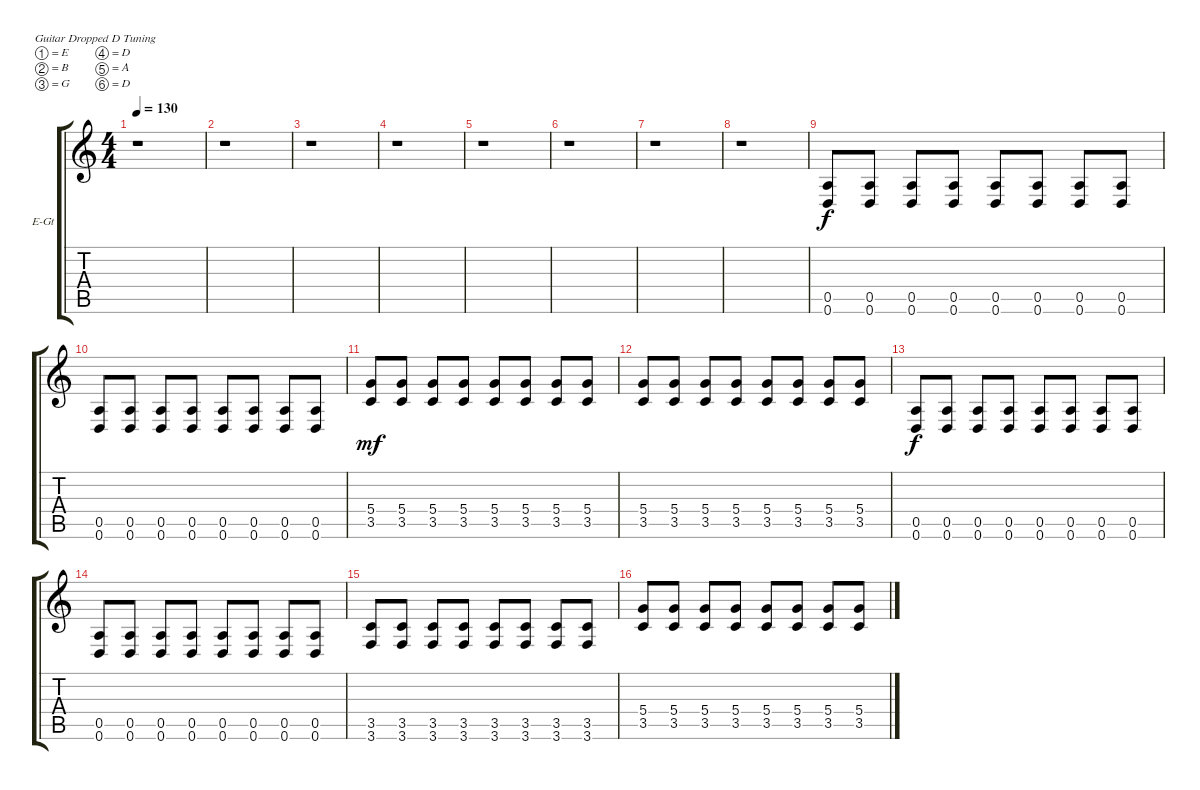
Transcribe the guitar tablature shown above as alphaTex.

\defaultSystemsLayout 4
\bracketExtendMode groupsimilarinstruments
\firstSystemTrackNameOrientation horizontal
\otherSystemsTrackNameOrientation horizontal
\track ("Electric Guitar" "E-Gt") {instrument distortionguitar}
\staff {score tabs}
\tuning (E4 B3 G3 D3 A2 D2)
\ts (4 4)
\tempo 130
\clef g2
\scale
0.333333
\ks c
r.1{dy f} |
\scale
0.333333 r.1 |
\scale
0.333333 r.1 |
\scale
0.333333 r.1 |
\scale
0.333333 r.1 |
\scale
0.333333 r.1 |
\scale
0.333333 r.1 |
\scale
0.333333 r.1 |
\scale
0.333333 (0.5 0.6).8 (0.5 0.6).8 (0.5 0.6).8 (0.5 0.6).8 (0.5 0.6).8 (0.5 0.6).8 (0.5 0.6).8 (0.5 0.6).8 |
\scale
0.333333 (0.5 0.6).8 (0.5 0.6).8 (0.5 0.6).8 (0.5 0.6).8 (0.5 0.6).8 (0.5 0.6).8 (0.5 0.6).8 (0.5 0.6).8 |
\scale
0.333333 (3.5 5.4).8{dy mf} (3.5 5.4).8 (3.5 5.4).8 (3.5 5.4).8 (3.5 5.4).8 (3.5 5.4).8 (3.5 5.4).8 (3.5 5.4).8 |
\scale
0.333333 (3.5 5.4).8 (3.5 5.4).8 (3.5 5.4).8 (3.5 5.4).8 (3.5 5.4).8 (3.5 5.4).8 (3.5 5.4).8 (3.5 5.4).8 |
\scale
0.333333 (0.5 0.6).8{dy f} (0.5 0.6).8 (0.5 0.6).8 (0.5 0.6).8 (0.5 0.6).8 (0.5 0.6).8 (0.5 0.6).8 (0.5 0.6).8 |
\scale
0.333333 (0.5 0.6).8 (0.5 0.6).8 (0.5 0.6).8 (0.5 0.6).8 (0.5 0.6).8 (0.5 0.6).8 (0.5 0.6).8 (0.5 0.6).8 |
\scale
0.333333 (3.5 3.6).8 (3.5 3.6).8 (3.5 3.6).8 (3.5 3.6).8 (3.5 3.6).8 (3.5 3.6).8 (3.5 3.6).8 (3.5 3.6).8 |
\scale
0.333333 (5.4 3.5).8 (5.4 3.5).8 (5.4 3.5).8 (5.4 3.5).8 (5.4 3.5).8 (5.4 3.5).8 (5.4 3.5).8 (5.4 3.5).8
